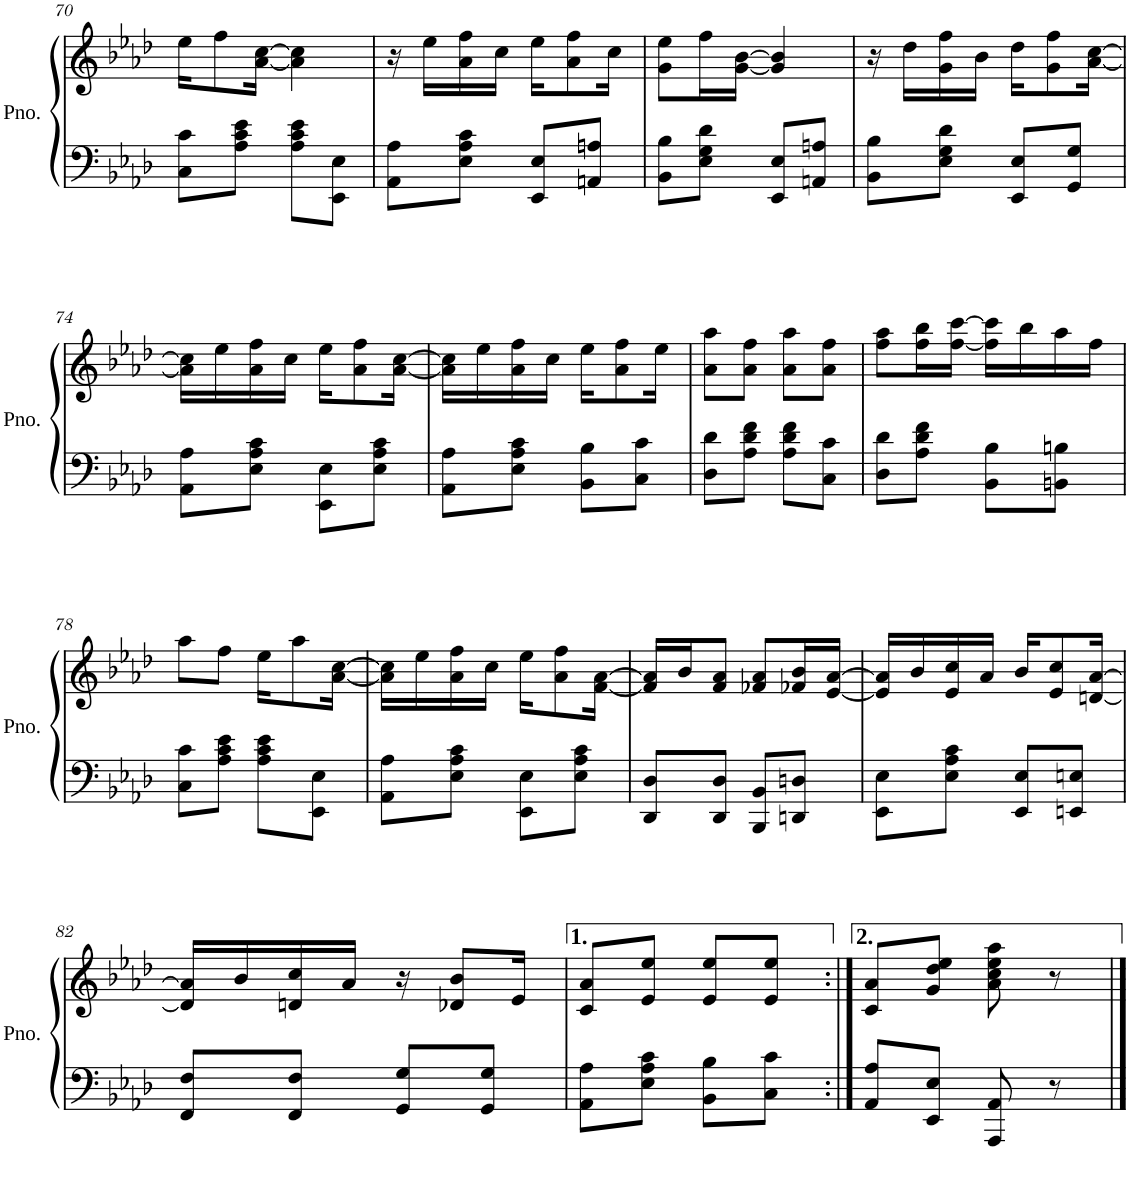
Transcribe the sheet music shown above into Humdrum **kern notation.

**kern	**kern
*part1	*part1
*staff2	*staff1
*I"Piano	*
*I'Pno.	*
!!LO:PB:g=z
*clefF4	*clefG2
*k[b-e-a-d-]	*k[b-e-a-d-]
*M2/4	*M2/4
=70	=70
8C\ 8c\L	16ee-\KL
.	8ff\
8A-\ 8c\ 8e-\J	.
.	[<16a-\ [16cc\Jk
8A-\ 8c\ 8e-\L	4a-\] 4cc\]
8EE-\ 8E-\J	.
=71	=71
8AA-\ 8A-\L	16r
.	16ee-\LL
8E-\ 8A-\ 8c\J	16a-\ 16ff\
.	16cc\JJ
8EE-/ 8E-/L	16ee-\KL
.	8a-\ 8ff\
8AAn/ 8An/J	.
.	16cc\Jk
=72	=72
8BB-\ 8B-\L	8g\ 8ee-\L
8E-\ 8G\ 8d-\J	16ff\L
.	[<16g\ [16b-\JJ
8EE-/ 8E-/L	4g/] 4b-/]
8AAn/ 8An/J	.
=73	=73
8BB-\ 8B-\L	16r
.	16dd-\LL
8E-\ 8G\ 8d-\J	16g\ 16ff\
.	16b-\JJ
8EE-/ 8E-/L	16dd-\KL
.	8g\ 8ff\
8GG/ 8G/J	.
.	[<16a-\ [16cc\Jk
!!LO:LB:g=z
=74	=74
8AA-\ 8A-\L	16a-\] 16cc\]LL
.	16ee-\
8E-\ 8A-\ 8c\J	16a-\ 16ff\
.	16cc\JJ
8EE-\ 8E-\L	16ee-\KL
.	8a-\ 8ff\
8E-\ 8A-\ 8c\J	.
.	[<16a-\ [16cc\Jk
=75	=75
8AA-\ 8A-\L	16a-\] 16cc\]LL
.	16ee-\
8E-\ 8A-\ 8c\J	16a-\ 16ff\
.	16cc\JJ
8BB-\ 8B-\L	16ee-\KL
.	8a-\ 8ff\
8C\ 8c\J	.
.	16ee-\Jk
=76	=76
8D-\ 8d-\L	8a-\ 8aa-\L
8A-\ 8d-\ 8f\J	8a-\ 8ff\J
8A-\ 8d-\ 8f\L	8a-\ 8aa-\L
8C\ 8c\J	8a-\ 8ff\J
=77	=77
8D-\ 8d-\L	8ff\ 8aa-\L
8A-\ 8d-\ 8f\J	16ff\ 16bb-\L
.	[<16ff\ [16ccc\JJ
8BB-\ 8B-\L	16ff\] 16ccc\]LL
.	16bb-\
8BBn\ 8Bn\J	16aa-\
.	16ff\JJ
!!LO:LB:g=z
=78	=78
8C\ 8c\L	8aa-\L
8A-\ 8c\ 8e-\J	8ff\J
8A-\ 8c\ 8e-\L	16ee-\KL
.	8aa-\
8EE-\ 8E-\J	.
.	[<16a-\ [16cc\Jk
=79	=79
8AA-\ 8A-\L	16a-\] 16cc\]LL
.	16ee-\
8E-\ 8A-\ 8c\J	16a-\ 16ff\
.	16cc\JJ
8EE-\ 8E-\L	16ee-\KL
.	8a-\ 8ff\
8E-\ 8A-\ 8c\J	.
.	[<16f\ [16a-\Jk
=80	=80
8DD-/ 8D-/L	16f/] 16a-/]LL
.	16b-/J
8DD-/ 8D-/J	8f/ 8a-/J
8BBB-/ 8BB-/L	8f-X/ 8a-/L
8DDn/ 8Dn/J	16f-X/ 16b-/L
.	[16e-/ [>16a-/JJ
=81	=81
8EE-\ 8E-\L	16e-/] 16a-/]LL
.	16b-/
8E-\ 8A-\ 8c\J	16e-/ 16cc/
.	16a-/JJ
8EE-/ 8E-/L	16b-/KL
.	8e-/ 8cc/
8EEn/ 8En/J	.
.	[16dn/ [>16a-/Jk
!!LO:LB:g=z
=82	=82
8FF/ 8F/L	16d/] 16a-/]LL
.	16b-/
8FF/ 8F/J	16dn/ 16cc/
.	16a-/JJ
8GG/ 8G/L	16r
.	8d-X/ 8b-/L
8GG/ 8G/J	.
.	16e-/Jk
=83	=83
8AA-\ 8A-\L	8c/ 8a-/L
8E-\ 8A-\ 8c\J	8e-/ 8ee-/J
8BB-\ 8B-\L	8e-/ 8ee-/L
8C\ 8c\J	8e-/ 8ee-/J
=84:|!	=84:|!
8AA-/ 8A-/L	8c/ 8a-/L
8EE-/ 8E-/J	8g/ 8dd-/ 8ee-/J
8AAA-/ 8AA-/	8a-\ 8cc\ 8ee-\ 8aa-\
8r	8r
==	==
*-	*-
